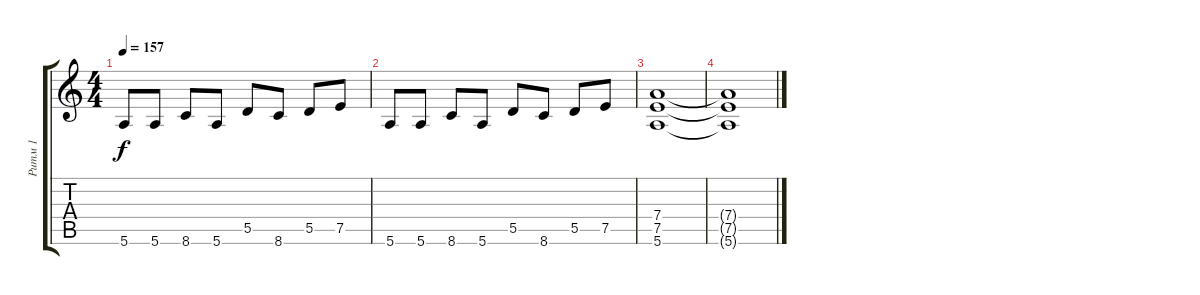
\track ("Ритм 1" "Ритм 1") {instrument distortionguitar}
\staff {score tabs}
\tuning (E4 B3 G3 D3 A2 E2) {hide}
\ts (4 4)
\tempo 157
\clef g2
\ks c
5.6.8{dy f} 5.6.8 8.6.8 5.6.8 5.5.8 8.6.8 5.5.8 7.5.8 |
5.6.8 5.6.8 8.6.8 5.6.8 5.5.8 8.6.8 5.5.8 7.5.8 |
(7.4 7.5 5.6).1 |
(7.4{t} 7.5{t} 5.6{t}).1
